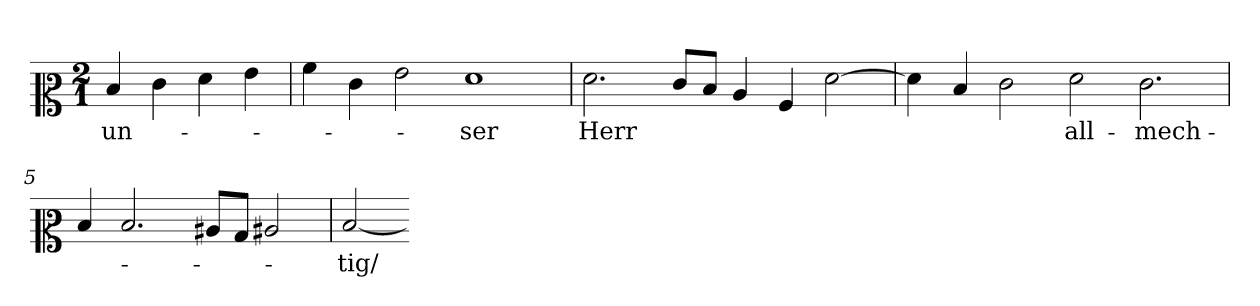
**kern	**text
*part1	*part1
*staff1	*staff1
*clefC2	*
*k[]	*
*D:dor	*
*M2/1	*
*MM180	*
=	=
4d	un-
4e	.
4f	.
4g	.
=2	=2
4a	.
4e	.
2g	.
1f	-ser
=3	=3
2.fi	Herr
8ei/L	.
8di/J	.
4ci	.
4Ai	.
[2fi	.
=4	=4
4fi]	.
4di	.
2ei	.
2f	all-
2.e	-mech-
=5	=5
4d	.
2.d	.
8c#X/L	.
8B/J	.
2c#X	.
=6	=6
[2d	-tig/
=-	=-
*-	*-
